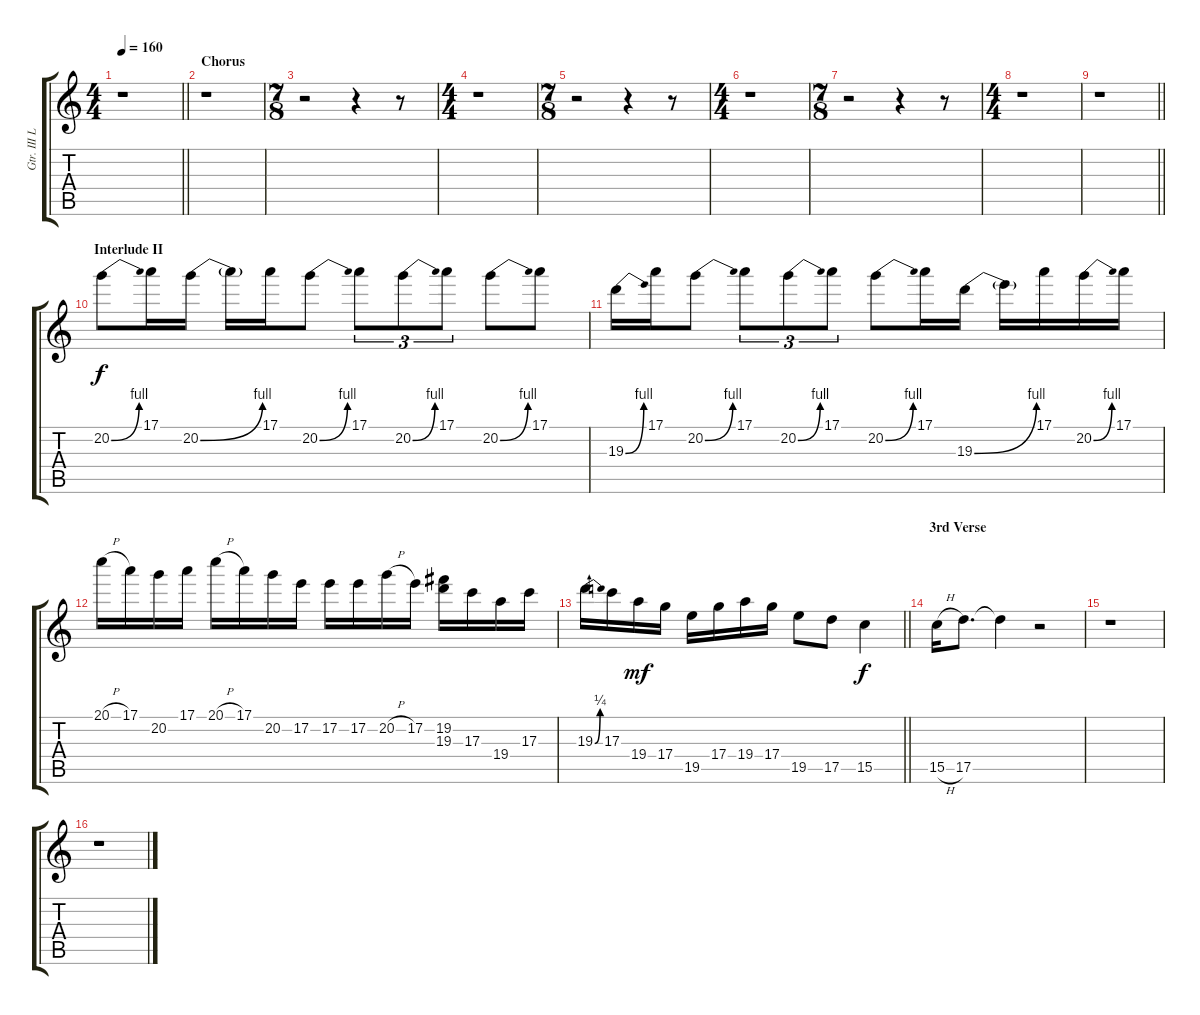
\track ("Gtr. III Lead" "Gtr. III L") {instrument overdrivenguitar}
\staff {score tabs}
\tuning (E4 B3 G3 D3 A2 E2) {hide}
\ts (4 4)
\tempo 160
\clef g2
\barLineRight lightlight
\ks c
r.1{dy f} |
\section ("" "Chorus")
r.1 |
\ts (7 8)
r.2 r.4 r.8 |
\ts (4 4)
r.1 |
\ts (7 8)
r.2 r.4 r.8 |
\ts (4 4)
r.1 |
\ts (7 8)
r.2 r.4 r.8 |
\ts (4 4)
r.1 |
\barLineRight lightlight
r.1 |
\section ("" "Interlude II")
20.2{be (bend 0 0 60 4)}.8 17.1.16 20.2{be (bend 0 0 60 4)}.16 20.2{t}.16 17.1.16 20.2{be (bend 0 0 60 4)}.8 17.1.8{tu (3 2)} 20.2{be (bend 0 0 60 4)}.8{tu (3 2)} 17.1.8{tu (3 2)} 20.2{be (bend 0 0 60 4)}.8 17.1.8 |
19.3{be (bend 0 0 60 4)}.16 17.1.16 20.2{be (bend 0 0 60 4)}.8 17.1.8{tu (3 2)} 20.2{be (bend 0 0 60 4)}.8{tu (3 2)} 17.1.8{tu (3 2)} 20.2{be (bend 0 0 60 4)}.8 17.1.16 19.3{be (bend 0 0 60 4)}.16 19.3{t}.16 17.1.16 20.2{be (bend 0 0 60 4)}.16 17.1.16 |
20.1{h}.16 17.1.16 20.2.16 17.1.16 20.1{h}.16 17.1.16 20.2.16 17.2.16 17.2.16 17.2.16 20.2{h}.16 17.2.16 (19.2 19.3).16 17.3.16 19.4.16 17.3.16 |
\barLineRight lightlight
19.3{be (bend 0 0 60 1)}.16 17.3.16 19.4.16{dy mf} 17.4.16 19.5.16 17.4.16 19.4.16 17.4.16 19.5.8 17.5.8 15.5.4{dy f} |
\section ("" "3rd Verse")
15.5{h}.16 17.5.8{d} 17.5{t}.4 r.2 |
r.1 |
r.1
